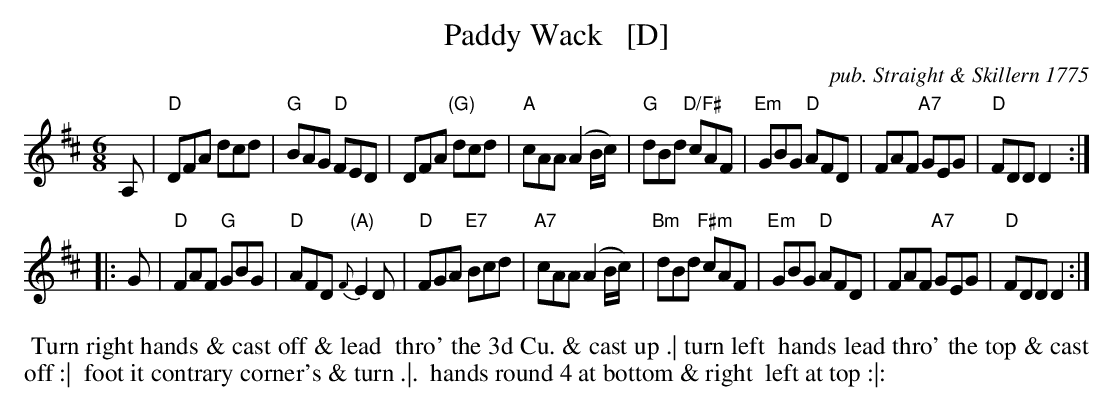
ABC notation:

X:1
T: Paddy Wack   [D]
O: pub. Straight & Skillern 1775
M: 6/8
L: 1/8
K: D
A, |\
"D"DFA dcd | "G"BAG "D"FED | DFA "(G)"dcd | "A"cAA (A2B/c/) |\
"G"dBd "D/F#"cAF | "Em"GBG "D"AFD | FAF "A7"GEG | "D"FDD D2 :|
|: G |\
"D"FAF "G"GBG | "D"AFD "(A)"{F}E2D | "D"FGA "E7"Bcd | "A7"cAA (A2B/c/) |\
"Bm"dBd "F#m"cAF | "Em"GBG "D"AFD | FAF "A7"GEG | "D"FDD D2 :|
